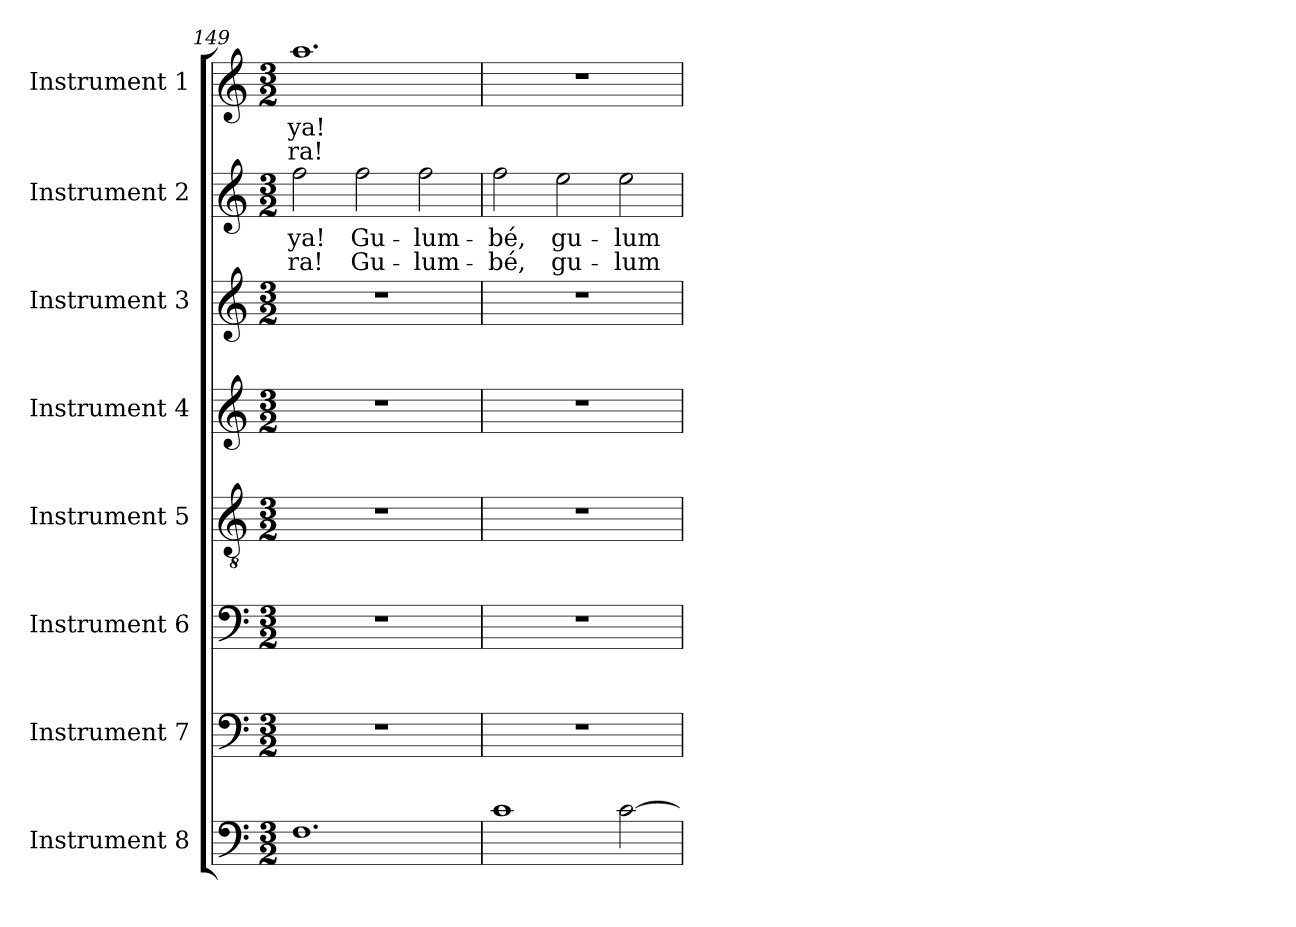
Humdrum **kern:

**kern	**kern	**kern	**kern	**kern	**kern	**kern	**text	**text	**kern	**text	**text
*part8	*part7	*part6	*part5	*part4	*part3	*part2	*part2	*part2	*part1	*part1	*part1
*staff8	*staff7	*staff6	*staff5	*staff4	*staff3	*staff2	*staff2	*staff2	*staff1	*staff1	*staff1
*I"Instrument 8	*I"Instrument 7	*I"Instrument 6	*I"Instrument 5	*I"Instrument 4	*I"Instrument 3	*I"Instrument 2	*	*	*I"Instrument 1	*	*
*clefF4	*clefF4	*clefF4	*clefGv2	*clefG2	*clefG2	*clefG2	*	*	*clefG2	*	*
*k[]	*k[]	*k[]	*k[]	*k[]	*k[]	*k[]	*	*	*k[]	*	*
*C:	*C:	*C:	*C:	*C:	*C:	*C:	*	*	*C:	*	*
*M3/2	*M3/2	*M3/2	*M3/2	*M3/2	*M3/2	*M3/2	*	*	*M3/2	*	*
=149	=149	=149	=149	=149	=149	=149	=149	=149	=149	=149	=149
!	!	!	!	!	!	!	!LO:LY:b:rj	!LO:LY:b:rj	!	!LO:LY:b:cj	!LO:LY:b:cj
1.F	1.r	1.r	1.r	1.r	1.r	2ff\	-ya!	ra!	1.aa	-ya!	ra!
!	!	!	!	!	!	!	!LO:LY:b:rj	!LO:LY:b:rj	!	!	!
.	.	.	.	.	.	2ff\	Gu-	-Gu-	.	.	.
!	!	!	!	!	!	!	!LO:LY:b:rj	!LO:LY:b:rj	!	!	!
.	.	.	.	.	.	2ff\	-lum-	-lum-	.	.	.
=150	=150	=150	=150	=150	=150	=150	=150	=150	=150	=150	=150
!	!	!	!	!	!	!	!LO:LY:b:rj	!LO:LY:b:rj	!	!	!
1c	1.r	1.r	1.r	1.r	1.r	2ff\	-bé,	bé,	1.r	.	.
!	!	!	!	!	!	!	!LO:LY:b:rj	!LO:LY:b:rj	!	!	!
.	.	.	.	.	.	2ee\	gu-	-gu-	.	.	.
!	!	!	!	!	!	!	!LO:LY:b:rj	!LO:LY:b:rj	!	!	!
[>2c\	.	.	.	.	.	2ee\	-lum-	-lum-	.	.	.
=	=	=	=	=	=	=	=	=	=	=	=
*-	*-	*-	*-	*-	*-	*-	*-	*-	*-	*-	*-
